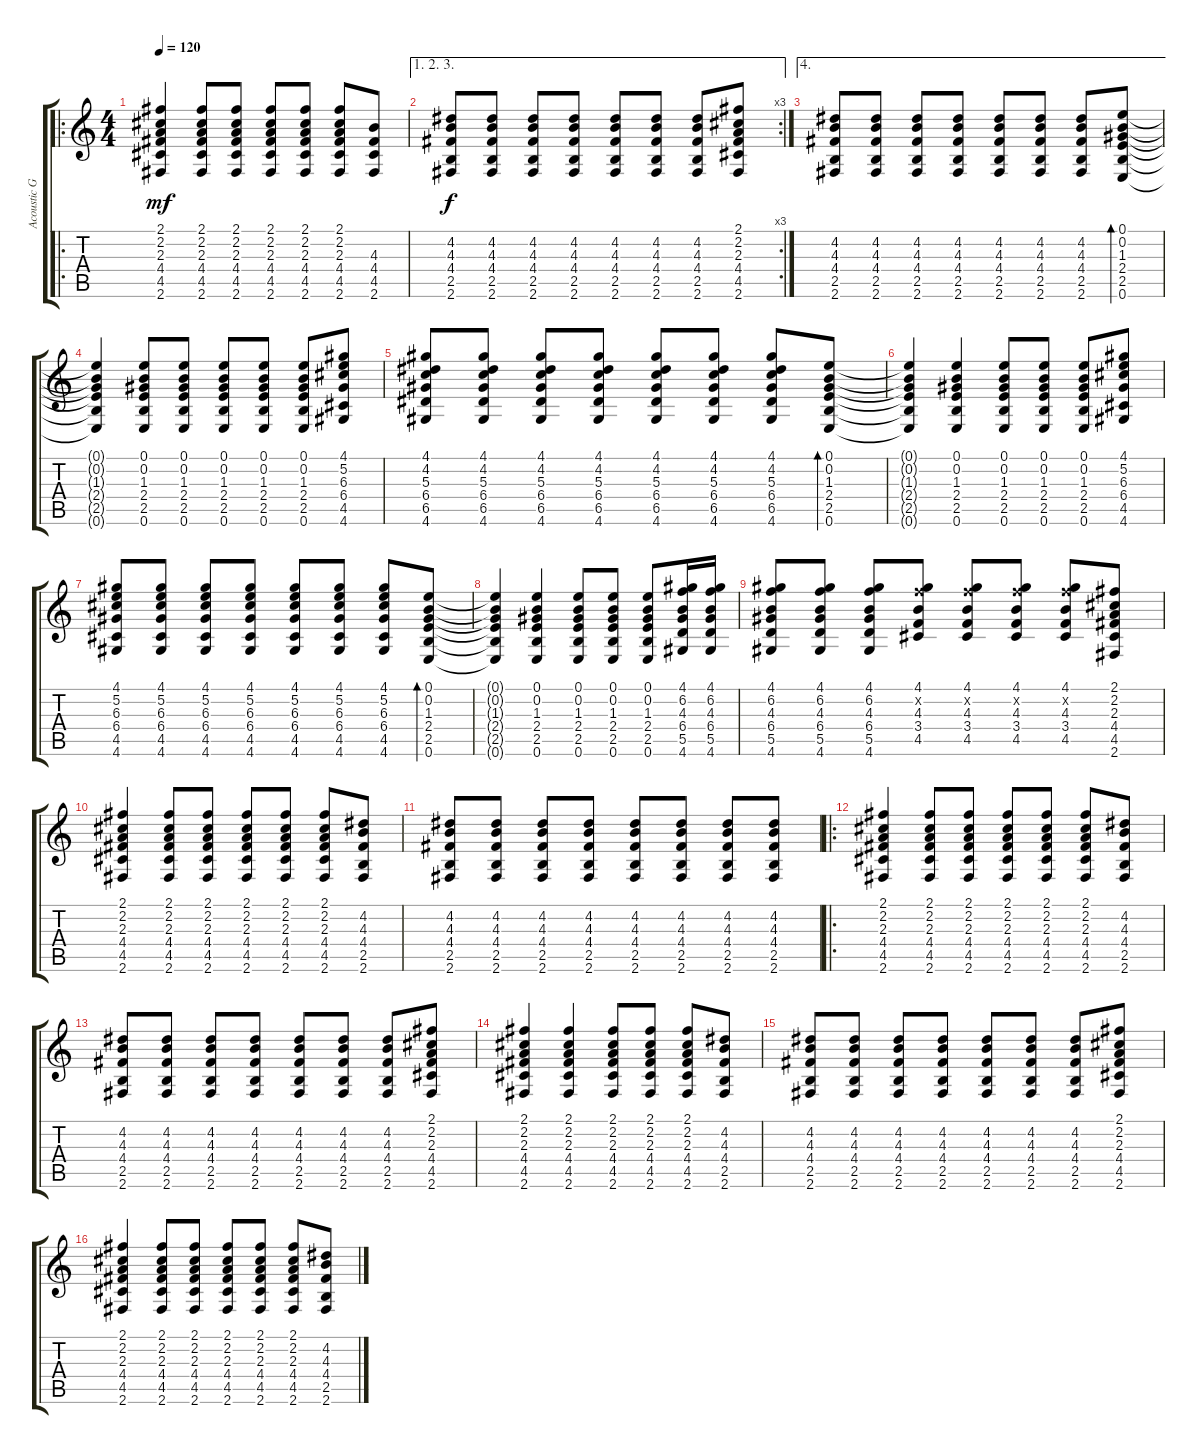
\track ("Acoustic Guitar 12-String" "Acoustic G") {instrument acousticguitarsteel}
\staff {score tabs}
\tuning (E4 B3 G3 D3 A2 E2) {hide}
\ro
\ts (4 4)
\tempo 120
\clef g2
\ks c
(2.1 2.2 2.3 4.4 4.5 2.6).4{dy mf instrument acousticguitarsteel} (2.1 2.2 2.3 4.4 4.5 2.6).8 (2.1 2.2 2.3 4.4 4.5 2.6).8 (2.1 2.2 2.3 4.4 4.5 2.6).8 (2.1 2.2 2.3 4.4 4.5 2.6).8 (2.1 2.2 2.3 4.4 4.5 2.6).8 (4.3 4.4 4.5 2.6).8 |
\ae (1 2 3)
\rc 3
(4.2 4.3 4.4 2.5 2.6).8{dy f} (4.2 4.3 4.4 2.5 2.6).8 (4.2 4.3 4.4 2.5 2.6).8 (4.2 4.3 4.4 2.5 2.6).8 (4.2 4.3 4.4 2.5 2.6).8 (4.2 4.3 4.4 2.5 2.6).8 (4.2 4.3 4.4 2.5 2.6).8 (2.1 2.2 2.3 4.4 4.5 2.6).8 |
\ae 4
(4.2 4.3 4.4 2.5 2.6).8 (4.2 4.3 4.4 2.5 2.6).8 (4.2 4.3 4.4 2.5 2.6).8 (4.2 4.3 4.4 2.5 2.6).8 (4.2 4.3 4.4 2.5 2.6).8 (4.2 4.3 4.4 2.5 2.6).8 (4.2 4.3 4.4 2.5 2.6).8 (0.1 0.2 1.3 2.4 2.5 0.6).8{bd 60} |
(0.1{t} 0.2{t} 1.3{t} 2.4{t} 2.5{t} 0.6{t}).4 (0.1 0.2 1.3 2.4 2.5 0.6).8 (0.1 0.2 1.3 2.4 2.5 0.6).8 (0.1 0.2 1.3 2.4 2.5 0.6).8 (0.1 0.2 1.3 2.4 2.5 0.6).8 (0.1 0.2 1.3 2.4 2.5 0.6).8 (4.1 5.2 6.3 6.4 4.5 4.6).8 |
(4.1 4.2 5.3 6.4 6.5 4.6).8 (4.1 4.2 5.3 6.4 6.5 4.6).8 (4.1 4.2 5.3 6.4 6.5 4.6).8 (4.1 4.2 5.3 6.4 6.5 4.6).8 (4.1 4.2 5.3 6.4 6.5 4.6).8 (4.1 4.2 5.3 6.4 6.5 4.6).8 (4.1 4.2 5.3 6.4 6.5 4.6).8 (0.1 0.2 1.3 2.4 2.5 0.6).8{bd 60} |
(0.1{t} 0.2{t} 1.3{t} 2.4{t} 2.5{t} 0.6{t}).4 (0.1 0.2 1.3 2.4 2.5 0.6).4 (0.1 0.2 1.3 2.4 2.5 0.6).8 (0.1 0.2 1.3 2.4 2.5 0.6).8 (0.1 0.2 1.3 2.4 2.5 0.6).8 (4.1 5.2 6.3 6.4 4.5 4.6).8 |
(4.1 5.2 6.3 6.4 4.5 4.6).8 (4.1 5.2 6.3 6.4 4.5 4.6).8 (4.1 5.2 6.3 6.4 4.5 4.6).8 (4.1 5.2 6.3 6.4 4.5 4.6).8 (4.1 5.2 6.3 6.4 4.5 4.6).8 (4.1 5.2 6.3 6.4 4.5 4.6).8 (4.1 5.2 6.3 6.4 4.5 4.6).8 (0.1 0.2 1.3 2.4 2.5 0.6).8{bd 60} |
(0.1{t} 0.2{t} 1.3{t} 2.4{t} 2.5{t} 0.6{t}).4 (0.1 0.2 1.3 2.4 2.5 0.6).4 (0.1 0.2 1.3 2.4 2.5 0.6).8 (0.1 0.2 1.3 2.4 2.5 0.6).8 (0.1 0.2 1.3 2.4 2.5 0.6).8 (4.1 6.2 4.3 6.4 5.5 4.6).16 (4.1 6.2 4.3 6.4 5.5 4.6).16 |
(4.1 6.2 4.3 6.4 5.5 4.6).8 (4.1 6.2 4.3 6.4 5.5 4.6).8 (4.1 6.2 4.3 6.4 5.5 4.6).8 (4.1 6.2{x} 4.3 3.4 4.5).8 (4.1 6.2{x} 4.3 3.4 4.5).8 (4.1 6.2{x} 4.3 3.4 4.5).8 (4.1 6.2{x} 4.3 3.4 4.5).8 (2.1 2.2 2.3 4.4 4.5 2.6).8 |
(2.1 2.2 2.3 4.4 4.5 2.6).4 (2.1 2.2 2.3 4.4 4.5 2.6).8 (2.1 2.2 2.3 4.4 4.5 2.6).8 (2.1 2.2 2.3 4.4 4.5 2.6).8 (2.1 2.2 2.3 4.4 4.5 2.6).8 (2.1 2.2 2.3 4.4 4.5 2.6).8 (4.2 4.3 4.4 2.5 2.6).8 |
(4.2 4.3 4.4 2.5 2.6).8 (4.2 4.3 4.4 2.5 2.6).8 (4.2 4.3 4.4 2.5 2.6).8 (4.2 4.3 4.4 2.5 2.6).8 (4.2 4.3 4.4 2.5 2.6).8 (4.2 4.3 4.4 2.5 2.6).8 (4.2 4.3 4.4 2.5 2.6).8 (4.2 4.3 4.4 2.5 2.6).8 |
\ro
(2.1 2.2 2.3 4.4 4.5 2.6).4 (2.1 2.2 2.3 4.4 4.5 2.6).8 (2.1 2.2 2.3 4.4 4.5 2.6).8 (2.1 2.2 2.3 4.4 4.5 2.6).8 (2.1 2.2 2.3 4.4 4.5 2.6).8 (2.1 2.2 2.3 4.4 4.5 2.6).8 (4.2 4.3 4.4 2.5 2.6).8 |
(4.2 4.3 4.4 2.5 2.6).8 (4.2 4.3 4.4 2.5 2.6).8 (4.2 4.3 4.4 2.5 2.6).8 (4.2 4.3 4.4 2.5 2.6).8 (4.2 4.3 4.4 2.5 2.6).8 (4.2 4.3 4.4 2.5 2.6).8 (4.2 4.3 4.4 2.5 2.6).8 (2.1 2.2 2.3 4.4 4.5 2.6).8 |
(2.1 2.2 2.3 4.4 4.5 2.6).4 (2.1 2.2 2.3 4.4 4.5 2.6).4 (2.1 2.2 2.3 4.4 4.5 2.6).8 (2.1 2.2 2.3 4.4 4.5 2.6).8 (2.1 2.2 2.3 4.4 4.5 2.6).8 (4.2 4.3 4.4 2.5 2.6).8 |
(4.2 4.3 4.4 2.5 2.6).8 (4.2 4.3 4.4 2.5 2.6).8 (4.2 4.3 4.4 2.5 2.6).8 (4.2 4.3 4.4 2.5 2.6).8 (4.2 4.3 4.4 2.5 2.6).8 (4.2 4.3 4.4 2.5 2.6).8 (4.2 4.3 4.4 2.5 2.6).8 (2.1 2.2 2.3 4.4 4.5 2.6).8 |
(2.1 2.2 2.3 4.4 4.5 2.6).4 (2.1 2.2 2.3 4.4 4.5 2.6).8 (2.1 2.2 2.3 4.4 4.5 2.6).8 (2.1 2.2 2.3 4.4 4.5 2.6).8 (2.1 2.2 2.3 4.4 4.5 2.6).8 (2.1 2.2 2.3 4.4 4.5 2.6).8 (4.2 4.3 4.4 2.5 2.6).8
